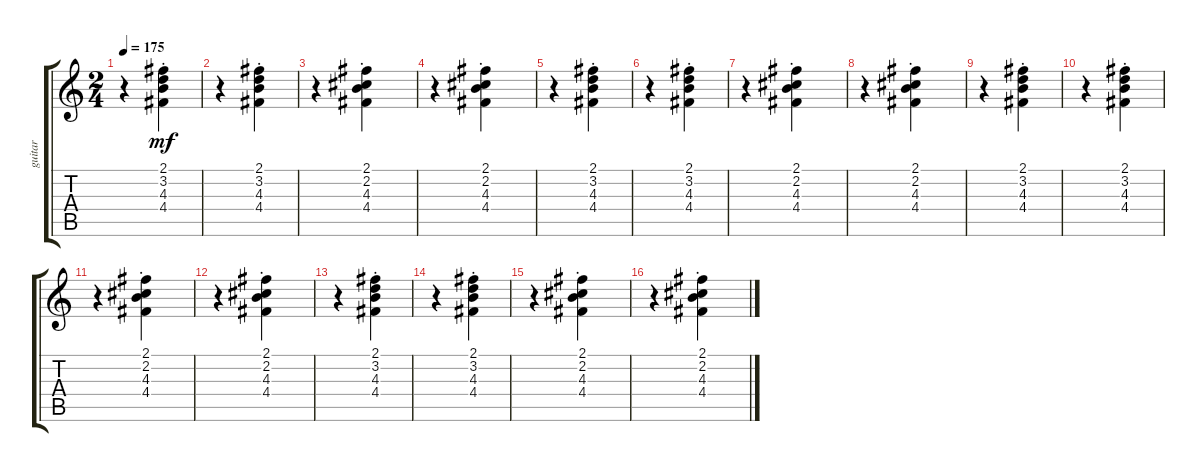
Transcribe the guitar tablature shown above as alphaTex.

\track ("guitar" "guitar") {instrument acousticguitarsteel}
\staff {score tabs}
\tuning (E4 B3 G3 D3 A2 E2) {hide}
\ts (2 4)
\tempo 175
\clef g2
\ks c
r.4{dy mf} (2.1{st} 3.2{st} 4.3{st} 4.4{st}).4 |
r.4 (2.1{st} 3.2{st} 4.3{st} 4.4{st}).4 |
r.4 (2.1{st} 2.2{st} 4.3{st} 4.4{st}).4 |
r.4 (2.1{st} 2.2{st} 4.3{st} 4.4{st}).4 |
r.4 (2.1{st} 3.2{st} 4.3{st} 4.4{st}).4 |
r.4 (2.1{st} 3.2{st} 4.3{st} 4.4{st}).4 |
r.4 (2.1{st} 2.2{st} 4.3{st} 4.4{st}).4 |
r.4 (2.1{st} 2.2{st} 4.3{st} 4.4{st}).4 |
r.4 (2.1{st} 3.2{st} 4.3{st} 4.4{st}).4 |
r.4 (2.1{st} 3.2{st} 4.3{st} 4.4{st}).4 |
r.4 (2.1{st} 2.2{st} 4.3{st} 4.4{st}).4 |
r.4 (2.1{st} 2.2{st} 4.3{st} 4.4{st}).4 |
r.4 (2.1{st} 3.2{st} 4.3{st} 4.4{st}).4 |
r.4 (2.1{st} 3.2{st} 4.3{st} 4.4{st}).4 |
r.4 (2.1{st} 2.2{st} 4.3{st} 4.4{st}).4 |
r.4 (2.1{st} 2.2{st} 4.3{st} 4.4{st}).4
